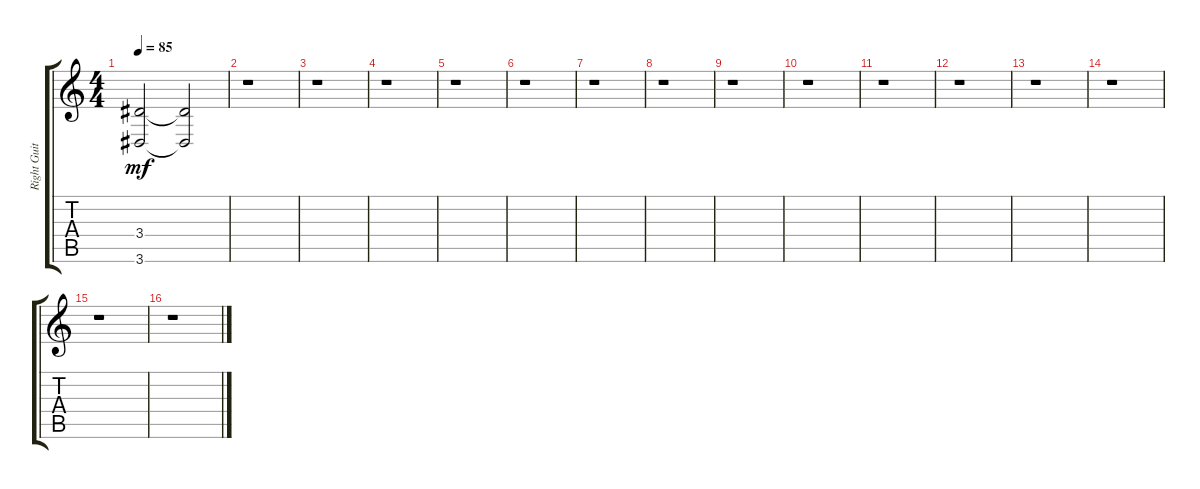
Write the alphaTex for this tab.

\track ("Right Guitar" "Right Guit") {instrument distortionguitar}
\staff {score tabs}
\tuning (D4 A3 F3 C3 G2 C2) {hide}
\ts (4 4)
\tempo 85
\clef g2
\ks c
(3.4{t} 3.6{t}).2{dy mf} (3.4{t} 3.6{t}).2 |
r.1 |
r.1 |
r.1 |
r.1 |
r.1 |
r.1 |
r.1 |
r.1 |
r.1 |
r.1 |
r.1 |
r.1 |
r.1 |
r.1 |
r.1
